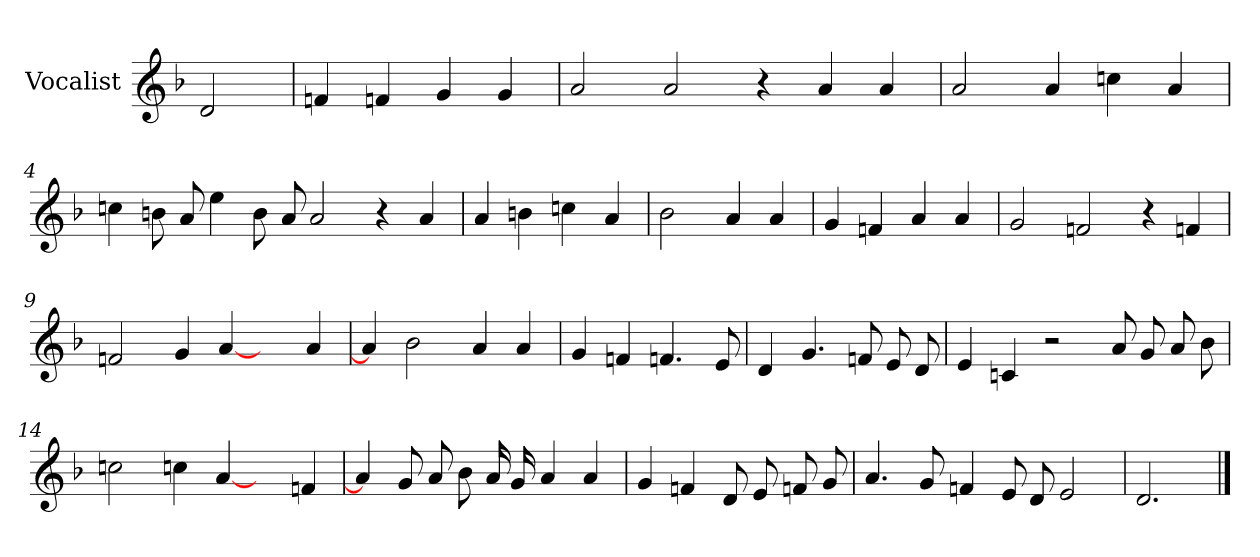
**kern
*part1
*staff1
*I"Vocalist
*k[b-]
*d:
=
2d
=1
4fn
4fn
4g
4g
=2
2a
2a
4r
4a
4a
=3
2a
4a
4ccn
4a
=4
4ccn
8bn
8a
4ee
8b
8a
2a
4r
4a
=5
4a
4bn
4ccn
4a
=6
2b-
4a
4a
=7
4g
4fn
4a
4a
=8
2g
2fn
4r
4fn
=9
2fn
4g
[4a
4ryy
4a
=10
4a]
2b-
4a
4a
=11
4g
4fn
4.fn
8e
=12
4d
4.g
8fn
8e
8d
=13
4e
4cn
2r
8a
8g
8a
8b-
=14
2ccn
4ccn
[4a
4ryy
4fn
=15
4a]
8g
8a
8b-
16a
16g
4a
4a
=16
4g
4fn
8d
8e
8fn
8g
=17
4.a
8g
4fn
8e
8d
2e
=18
2.d
==
*-
